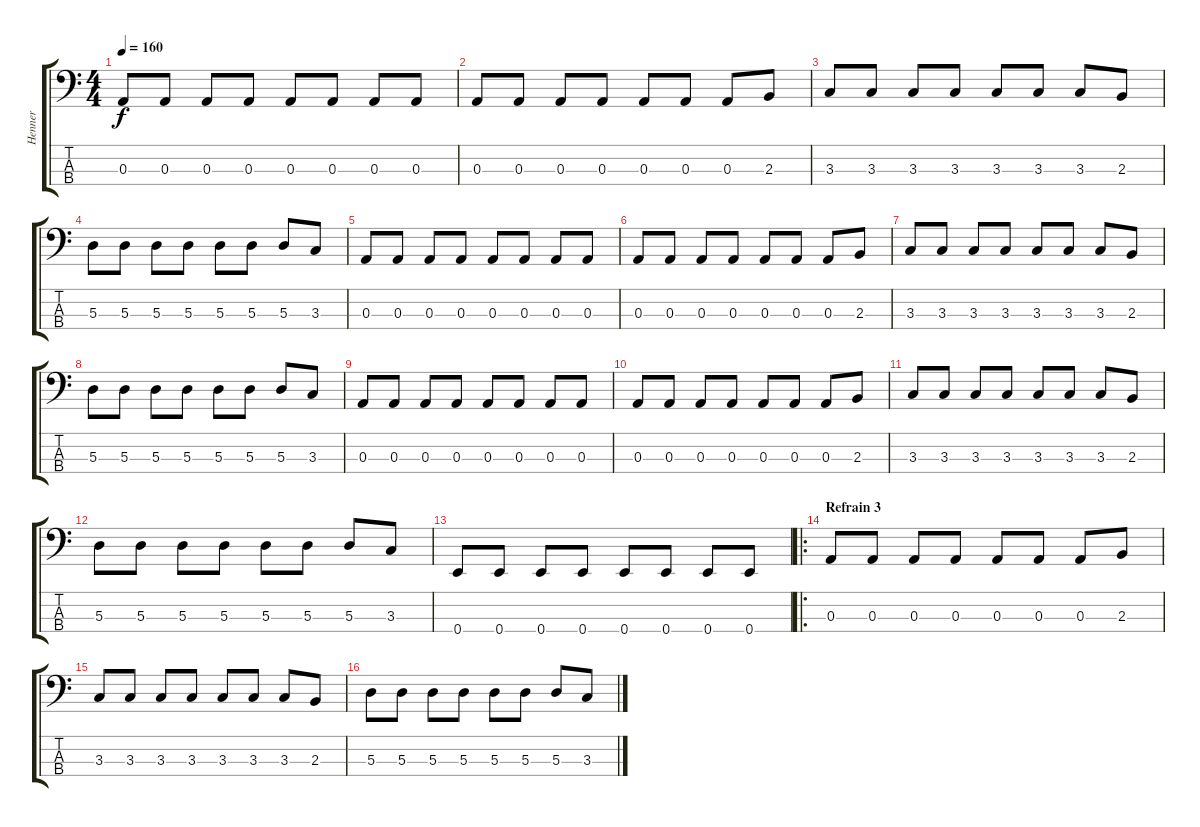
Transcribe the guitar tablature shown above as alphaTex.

\track ("Henner" "Henner") {instrument electricbassfinger}
\staff {score tabs}
\tuning (G2 D2 A1 E1) {hide}
\ts (4 4)
\tempo 160
\clef f4
\ks c
0.3.8{dy f} 0.3.8 0.3.8 0.3.8 0.3.8 0.3.8 0.3.8 0.3.8 |
0.3.8 0.3.8 0.3.8 0.3.8 0.3.8 0.3.8 0.3.8 2.3.8 |
3.3.8 3.3.8 3.3.8 3.3.8 3.3.8 3.3.8 3.3.8 2.3.8 |
5.3.8 5.3.8 5.3.8 5.3.8 5.3.8 5.3.8 5.3.8 3.3.8 |
0.3.8 0.3.8 0.3.8 0.3.8 0.3.8 0.3.8 0.3.8 0.3.8 |
0.3.8 0.3.8 0.3.8 0.3.8 0.3.8 0.3.8 0.3.8 2.3.8 |
3.3.8 3.3.8 3.3.8 3.3.8 3.3.8 3.3.8 3.3.8 2.3.8 |
5.3.8 5.3.8 5.3.8 5.3.8 5.3.8 5.3.8 5.3.8 3.3.8 |
0.3.8 0.3.8 0.3.8 0.3.8 0.3.8 0.3.8 0.3.8 0.3.8 |
0.3.8 0.3.8 0.3.8 0.3.8 0.3.8 0.3.8 0.3.8 2.3.8 |
3.3.8 3.3.8 3.3.8 3.3.8 3.3.8 3.3.8 3.3.8 2.3.8 |
5.3.8 5.3.8 5.3.8 5.3.8 5.3.8 5.3.8 5.3.8 3.3.8 |
0.4.8 0.4.8 0.4.8 0.4.8 0.4.8 0.4.8 0.4.8 0.4.8 |
\ro
\section ("" "Refrain 3")
0.3.8 0.3.8 0.3.8 0.3.8 0.3.8 0.3.8 0.3.8 2.3.8 |
3.3.8 3.3.8 3.3.8 3.3.8 3.3.8 3.3.8 3.3.8 2.3.8 |
5.3.8 5.3.8 5.3.8 5.3.8 5.3.8 5.3.8 5.3.8 3.3.8
